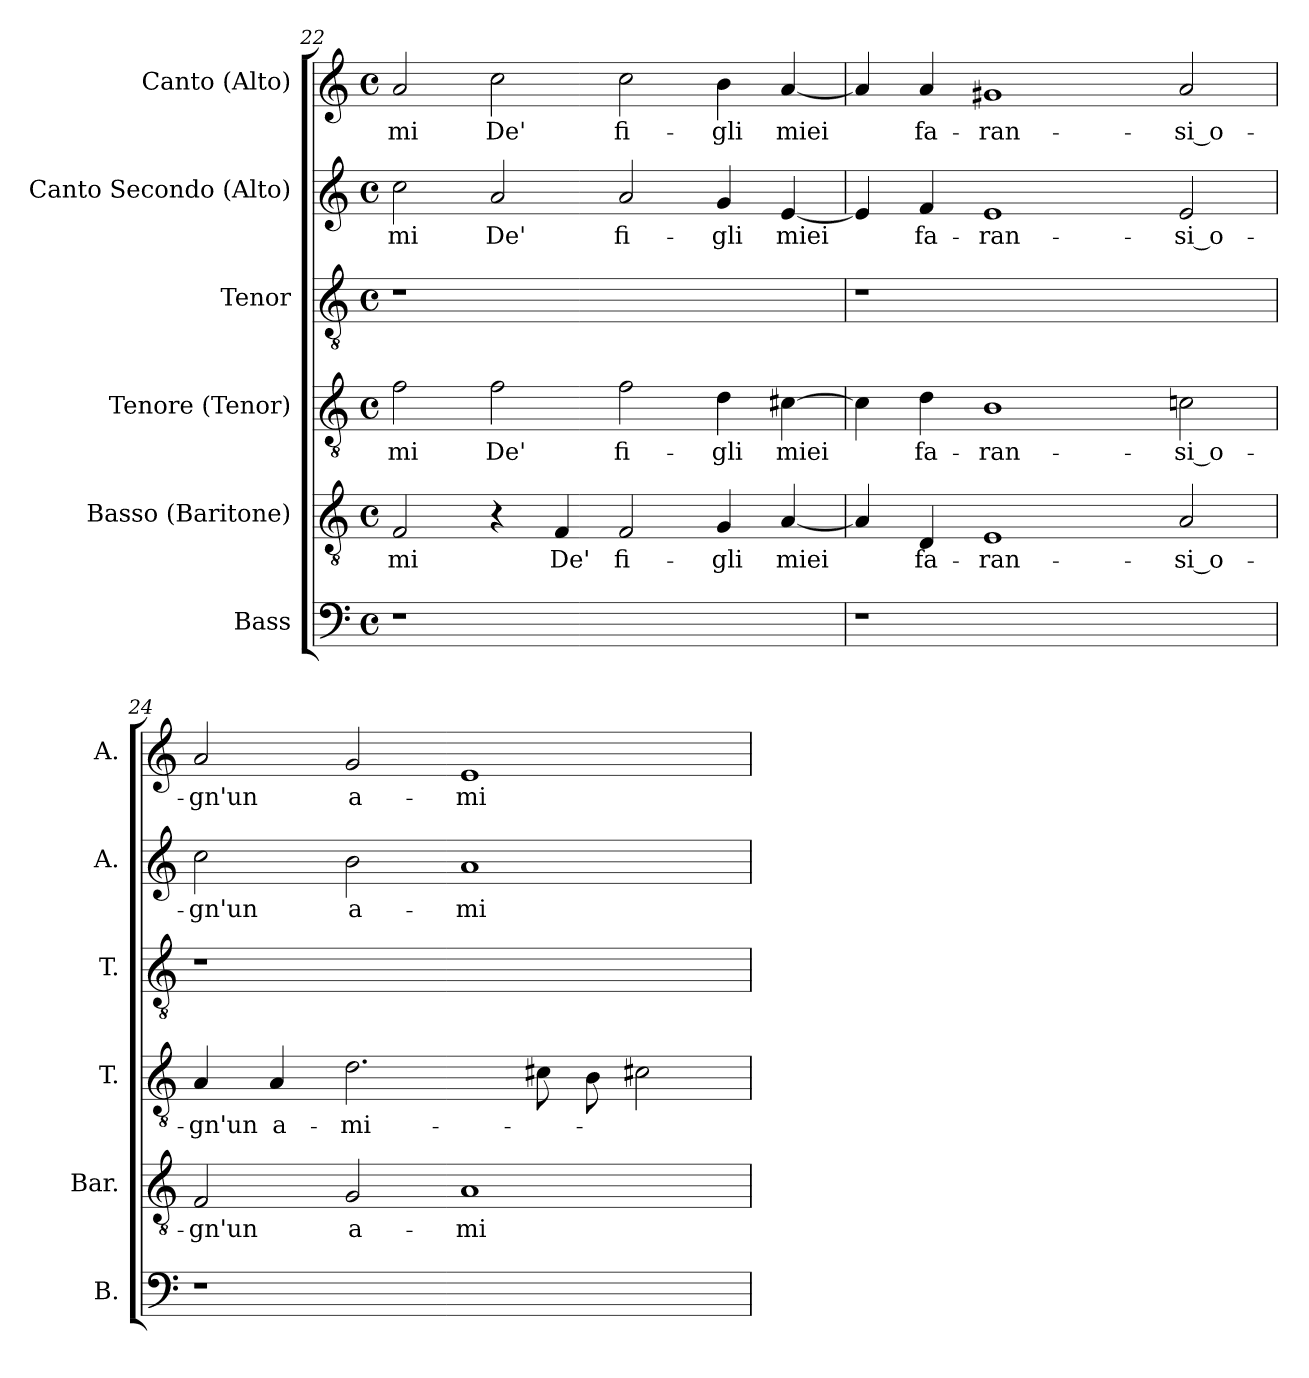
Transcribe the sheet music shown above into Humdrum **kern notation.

**kern	**kern	**text	**kern	**text	**kern	**kern	**text	**kern	**text
*part6	*part5	*part5	*part4	*part4	*part3	*part2	*part2	*part1	*part1
*staff6	*staff5	*staff5	*staff4	*staff4	*staff3	*staff2	*staff2	*staff1	*staff1
*I"Bass	*I"Basso (Baritone)	*	*I"Tenore (Tenor)	*	*I"Tenor	*I"Canto Secondo (Alto)	*	*I"Canto (Alto)	*
*I'B.	*I'Bar.	*	*I'T.	*	*I'T.	*I'A.	*	*I'A.	*
!!LO:LB:g=z
*clefF4	*clefGv2	*	*clefGv2	*	*clefGv2	*clefG2	*	*clefG2	*
*	*ITrd7c12	*	*ITrd7c12	*	*ITrd7c12	*	*	*	*
*k[]	*k[]	*	*k[]	*	*k[]	*k[]	*	*k[]	*
*C:	*C:	*	*C:	*	*C:	*C:	*	*C:	*
*M4/4	*M4/4	*	*M4/4	*	*M4/4	*M4/4	*	*M4/4	*
*met(c)	*met(c)	*	*met(c)	*	*met(c)	*met(c)	*	*met(c)	*
=22	=22	=22	=22	=22	=22	=22	=22	=22	=22
!LO:N:vis=1	!	!	!	!	!	!	!	!	!
!	!	!LO:LY:b:color=#000000	!	!	!	!	!	!	!
!	!	!	!	!LO:LY:b:color=#000000	!LO:N:vis=1	!	!	!	!
!	!	!	!	!	!	!	!LO:LY:b:color=#000000	!	!
!	!	!	!	!	!	!	!	!	!LO:LY:b:color=#000000
1r	2FFi/	-mi	2Fi\	-mi	1r	2cci\	-mi	2ai/	-mi
!	!	!	!	!LO:LY:b:color=#000000	!	!	!	!	!
!	!	!	!	!	!	!	!LO:LY:b:color=#000000	!	!
!	!	!	!	!	!	!	!	!	!LO:LY:b:color=#000000
.	4r	.	2Fi\	De'	.	2ai/	De'	2cci\	De'
!	!	!LO:LY:b:color=#000000	!	!	!	!	!	!	!
.	4FFi/	De'	.	.	.	.	.	.	.
!	!	!LO:LY:b:color=#000000	!	!	!	!	!	!	!
!	!	!	!	!LO:LY:b:color=#000000	!	!	!	!	!
!	!	!	!	!	!	!	!LO:LY:b:color=#000000	!	!
!	!	!	!	!	!	!	!	!	!LO:LY:b:color=#000000
1ryy	2FFi/	fi-	2Fi\	fi-	1ryy	2ai/	fi-	2cci\	fi-
!	!	!LO:LY:b:color=#000000	!	!	!	!	!	!	!
!	!	!	!	!LO:LY:b:color=#000000	!	!	!	!	!
!	!	!	!	!	!	!	!LO:LY:b:color=#000000	!	!
!	!	!	!	!	!	!	!	!	!LO:LY:b:color=#000000
.	4GGi/	-gli	4Di\	-gli	.	4gi/	-gli	4bi\	-gli
!	!	!LO:LY:b:color=#000000	!	!	!	!	!	!	!
!	!	!	!	!LO:LY:b:color=#000000	!	!	!	!	!
!	!	!	!	!	!	!	!LO:LY:b:color=#000000	!	!
!	!	!	!	!	!	!	!	!	!LO:LY:b:color=#000000
.	[4AAi/	miei	[4C#Xi\	miei	.	[4ei/	miei	[4ai/	miei
=23	=23	=23	=23	=23	=23	=23	=23	=23	=23
!LO:N:vis=1	!	!	!	!	!LO:N:vis=1	!	!	!	!
1r	4AAi/]	.	4C#i\]	.	1r	4ei/]	.	4ai/]	.
!	!	!LO:LY:b:color=#000000	!	!	!	!	!	!	!
!	!	!	!	!LO:LY:b:color=#000000	!	!	!	!	!
!	!	!	!	!	!	!	!LO:LY:b:color=#000000	!	!
!	!	!	!	!	!	!	!	!	!LO:LY:b:color=#000000
.	4DDi/	fa-	4Di\	fa-	.	4fi/	fa-	4ai/	fa-
!	!	!LO:LY:b:color=#000000	!	!	!	!	!	!	!
!	!	!	!	!LO:LY:b:color=#000000	!	!	!	!	!
!	!	!	!	!	!	!	!LO:LY:b:color=#000000	!	!
!	!	!	!	!	!	!	!	!	!LO:LY:b:color=#000000
.	1EEi	-ran-	1BBi	-ran-	.	1ei	-ran-	1g#Xi	-ran-
1ryy	.	.	.	.	1ryy	.	.	.	.
!	!	!LO:LY:b:color=#000000	!	!	!	!	!	!	!
!	!	!	!	!LO:LY:b:color=#000000	!	!	!	!	!
!	!	!	!	!	!	!	!LO:LY:b:color=#000000	!	!
!	!	!	!	!	!	!	!	!	!LO:LY:b:color=#000000
.	2AAi/	-si_o-	2Cni\	-si_o-	.	2ei/	-si_o-	2ai/	-si_o-
=24	=24	=24	=24	=24	=24	=24	=24	=24	=24
!LO:N:vis=1	!	!	!	!	!	!	!	!	!
!	!	!LO:LY:b:color=#000000	!	!	!	!	!	!	!
!	!	!	!	!LO:LY:b:color=#000000	!LO:N:vis=1	!	!	!	!
!	!	!	!	!	!	!	!LO:LY:b:color=#000000	!	!
!	!	!	!	!	!	!	!	!	!LO:LY:b:color=#000000
1r	2FFi/	-gn'un	4AAi/	-gn'un	1r	2cci\	-gn'un	2ai/	-gn'un
!	!	!	!	!LO:LY:b:color=#000000	!	!	!	!	!
.	.	.	4AAi/	a-	.	.	.	.	.
!	!	!LO:LY:b:color=#000000	!	!	!	!	!	!	!
!	!	!	!	!LO:LY:b:color=#000000	!	!	!	!	!
!	!	!	!	!	!	!	!LO:LY:b:color=#000000	!	!
!	!	!	!	!	!	!	!	!	!LO:LY:b:color=#000000
.	2GGi/	a-	2.Di\	-mi-	.	2bi\	a-	2gi/	a-
!	!	!LO:LY:b:color=#000000	!	!	!	!	!	!	!
!	!	!	!	!	!	!	!LO:LY:b:color=#000000	!	!
!	!	!	!	!	!	!	!	!	!LO:LY:b:color=#000000
1ryy	1AAi	-mi-	.	.	1ryy	1ai	-mi-	1ei	-mi-
.	.	.	8C#Xi\	.	.	.	.	.	.
.	.	.	8BBi\	.	.	.	.	.	.
.	.	.	2C#Xi\	.	.	.	.	.	.
=	=	=	=	=	=	=	=	=	=
*-	*-	*-	*-	*-	*-	*-	*-	*-	*-
